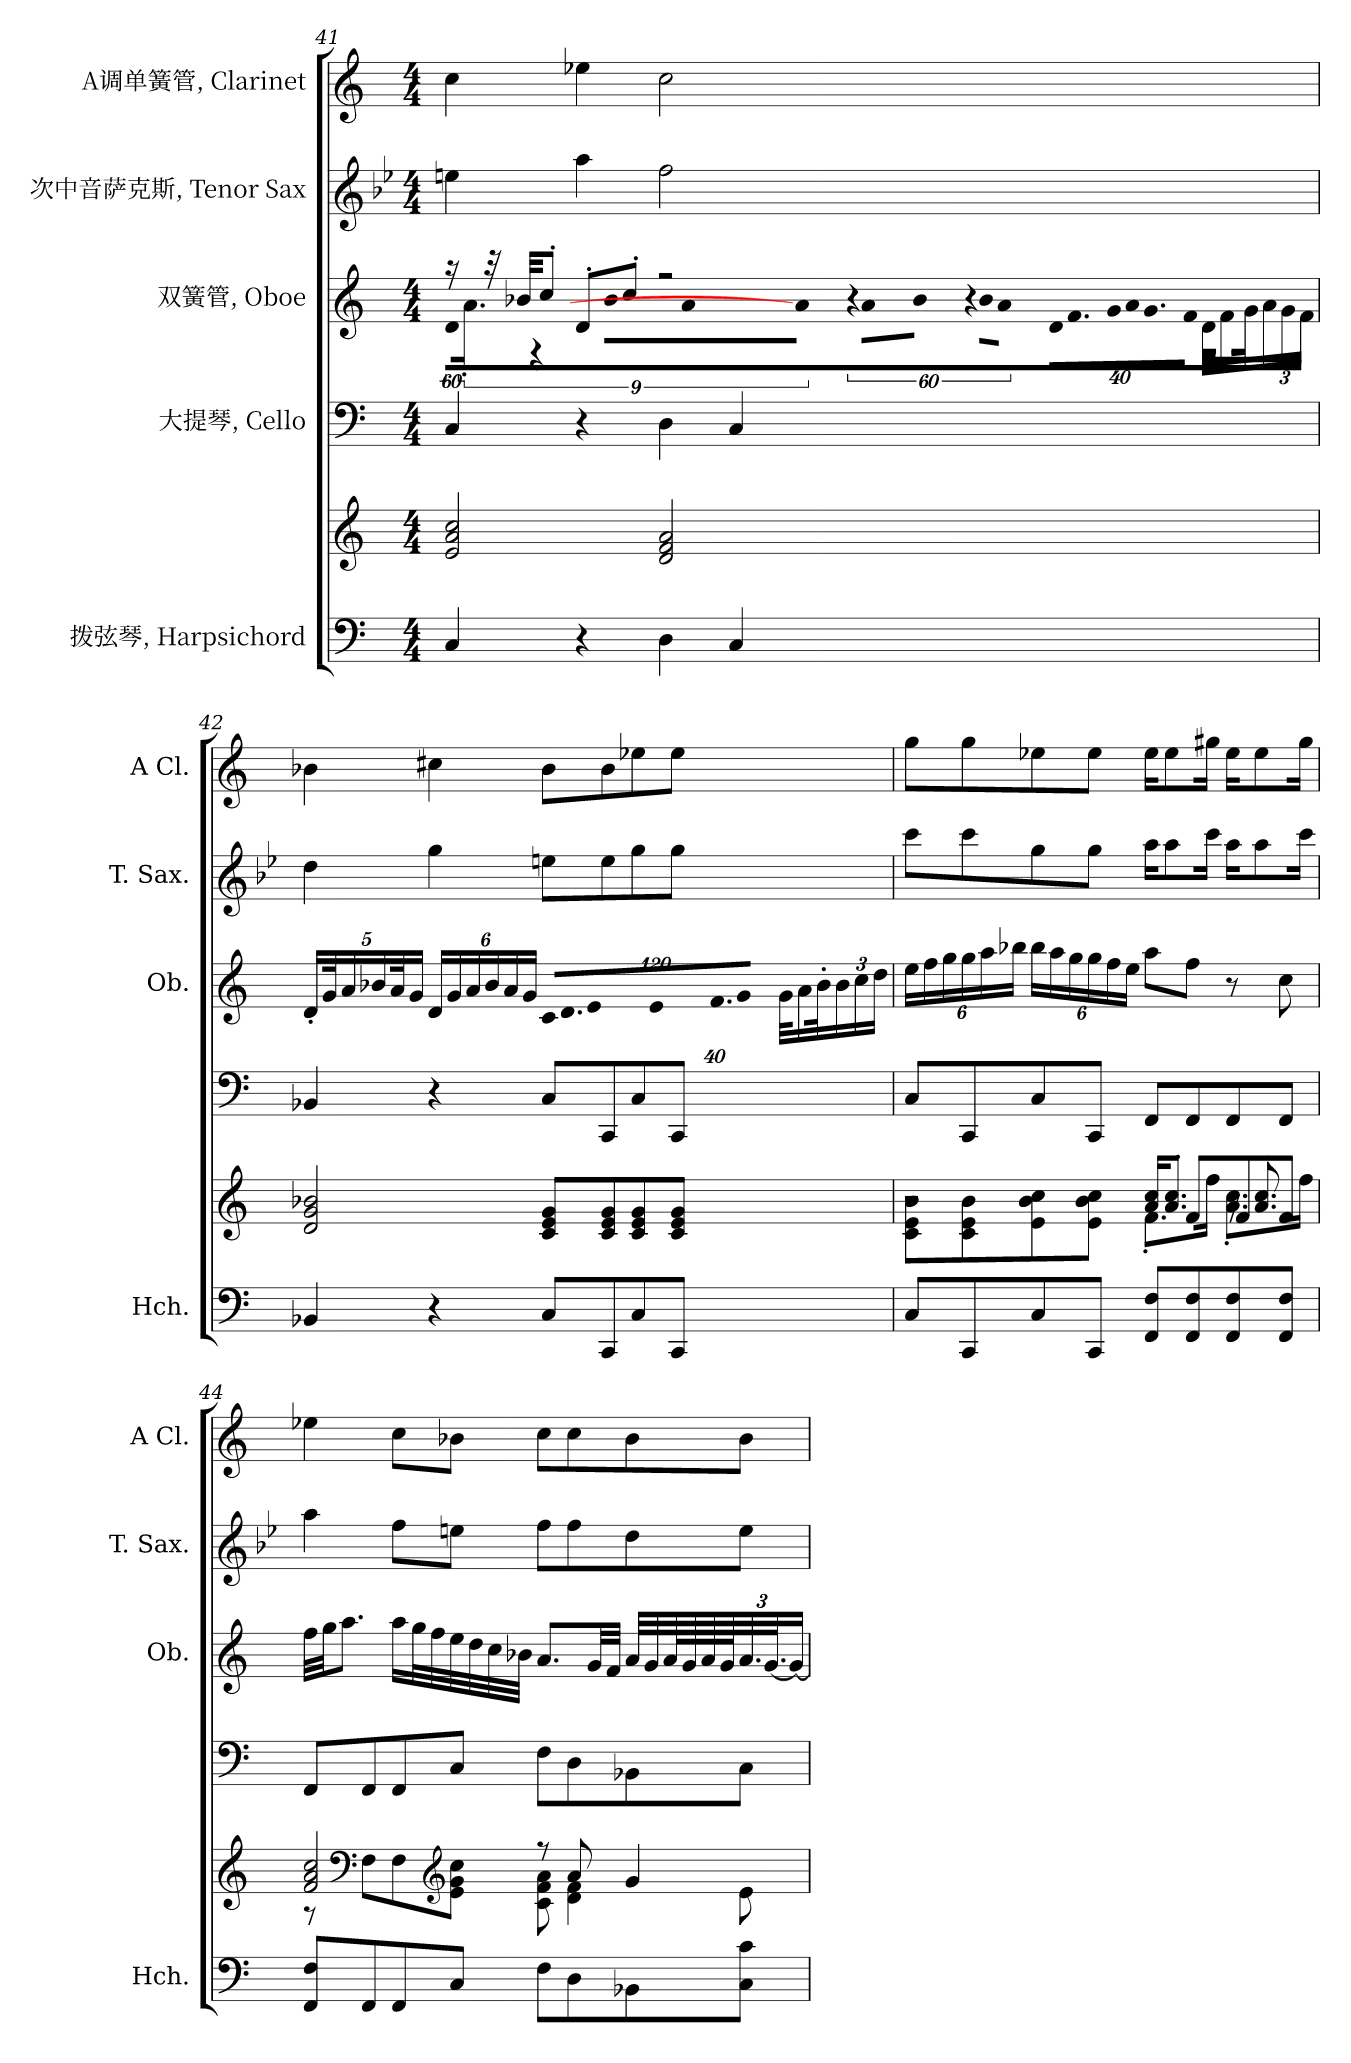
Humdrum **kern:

**kern	**kern	**kern	**kern	**kern	**kern
*part5	*part5	*part4	*part3	*part2	*part1
*staff6	*staff5	*staff4	*staff3	*staff2	*staff1
*I"拨弦琴, Harpsichord	*	*I"大提琴, Cello	*I"双簧管, Oboe	*I"次中音萨克斯, Tenor Sax	*I"A调单簧管, Clarinet
*I'Hch.	*	*	*I'Ob.	*I'T. Sax.	*I'A Cl.
!!LO:PB:g=z
*clefF4	*clefG2	*clefF4	*clefG2	*clefG2	*clefG2
*	*	*	*	*ITrd8c14	*ITrd2c3
*k[]	*k[]	*k[]	*k[]	*k[b-e-]	*k[f#c#g#]
*M4/4	*M4/4	*M4/4	*M4/4	*M4/4	*M4/4
=41	=41	=41	=41	=41	=41
*	*	*	*^	*	*
!	!	!	!	!LO:N:vis=32	!	!
4C/	2e/ 2a/ 2cc/	4C/	16r	1920%53d\KLL	4en\	4a\
.	.	.	.	18.a'\JJ	.	.
.	.	.	32r	.	.	.
.	.	.	32b-X/KKL	.	.	.
!	!	!	!	!LO:N:vis=16	!	!
.	.	.	.	1920%107r	.	.
.	.	.	8cc'/J	.	.	.
!	!	!	!	!LO:N:vis=32	!	!
.	.	.	.	1920%53b-\LLL	.	.
!	!	!	!	!LO:N:vis=32	!	!
.	.	.	.	[1920%53a\	.	.
.	.	.	.	1920ryy	.	.
!	!	!	!	!LO:N:vis=32	!	!
.	.	.	.	1920%53a\JJJ]	.	.
!	!	!	!	!LO:N:vis=32	!	!
4r	.	4r	8d'/L	1920%53r	4a\	4ccn\
!	!	!	!	!LO:N:vis=16	!	!
.	.	.	.	1920%107a\LL	.	.
!	!	!	!	!LO:N:vis=16	!	!
.	.	.	.	1920%107b-\JJ	.	.
.	.	.	8cc'/J	.	.	.
!	!	!	!	!LO:N:vis=32	!	!
.	.	.	.	1920%53r	.	.
!	!	!	!	!LO:N:vis=32	!	!
.	.	.	.	1920%53b-\KLL	.	.
!	!	!	!	!LO:N:vis=16	!	!
.	.	.	.	1920%107a\JJ	.	.
*	*	*	*	*Xbrackettup	*	*
!	!	!	!	!LO:N:vis=32	!	!
4D\	2d/ 2f/ 2a/	4D\	2r	640%23d\LLL	2f\	2a\
!	!	!	!	!LO:N:vis=32.	!	!
.	.	.	.	1920%103f\	.	.
!	!	!	!	!LO:N:vis=32	!	!
.	.	.	.	640%23g\	.	.
!	!	!	!	!LO:N:vis=32	!	!
.	.	.	.	640%23a\	.	.
!	!	!	!	!LO:N:vis=32.	!	!
.	.	.	.	1920%103g\	.	.
!	!	!	!	!LO:N:vis=32	!	!
.	.	.	.	640%23f\JJJ	.	.
4C/	.	4C/	.	.	.	.
.	.	.	.	32d\KLL	.	.
.	.	.	.	16f\	.	.
.	.	.	.	32g\K	.	.
.	.	.	.	24a\	.	.
.	.	.	.	24g\	.	.
.	.	.	.	24f\JJ	.	.
960ryy	960ryy	960ryy	960ryy	.	960ryy	960ryy
*	*	*	*v	*v	*	*
!!LO:LB:g=z
=42	=42	=42	=42	=42	=42
4BB-X/	2d/ 2g/ 2b-X/	4BB-X/	20d'/LL	4d\	4gn\
.	.	.	40g/K	.	.
.	.	.	20a/	.	.
.	.	.	20b-X/	.	.
.	.	.	40a/K	.	.
.	.	.	20g/JJ	.	.
4r	.	4r	24d/LL	4g\	4a#X\
.	.	.	24g/	.	.
.	.	.	24a/	.	.
.	.	.	24b-/	.	.
.	.	.	24a/	.	.
.	.	.	24g/JJ	.	.
!	!	!	!LO:N:vis=32	!	!
8C/L	8c/ 8e/ 8g/L	8C/L	640%23c/LLL	8en\L	8g\L
!	!	!	!LO:N:vis=32.	!	!
.	.	.	1920%103d/	.	.
!	!	!	!LO:N:vis=32	!	!
.	.	.	640%23e/	.	.
8CC/	8c/ 8e/ 8g/	8CC/	.	8e\	8g\
!	!	!	!LO:N:vis=32	!	!
.	.	.	640%23e/	.	.
!	!	!	!LO:N:vis=32.	!	!
.	.	.	1920%103f/	.	.
!	!	!	!LO:N:vis=32	!	!
.	.	.	640%23g/JJJ	.	.
8C/	8c/ 8e/ 8g/	8C/	.	8g\	8ccn\
.	.	.	32g\KLL	.	.
.	.	.	16a\	.	.
.	.	.	32b-'\K	.	.
8CC/J	8c/ 8e/ 8g/J	8CC/J	.	8g\J	8cc\J
.	.	.	24b-\	.	.
.	.	.	24cc\	.	.
.	.	.	24dd\JJ	.	.
960ryy	960ryy	960ryy	.	960ryy	960ryy
!!LO:PB:g=z
=43	=43	=43	=43	=43	=43
*	*^	*	*	*	*
*	*	*^	*	*	*	*
8C/L	2r	8c\ 8e\ 8b\L	2r	8C/L	24ee\LL	8cc\L	8ee\L
.	.	.	.	.	24ff\	.	.
.	.	.	.	.	24gg\	.	.
8CC/	.	8c\ 8e\ 8b\	.	8CC/	24gg\	8cc\	8ee\
.	.	.	.	.	24aa\	.	.
.	.	.	.	.	24bb-X\JJ	.	.
8C/	.	8e\ 8b\ 8cc\	.	8C/	24bb-\LL	8g\	8ccn\
.	.	.	.	.	24aa\	.	.
.	.	.	.	.	24gg\	.	.
8CC/J	.	8e\ 8b\ 8cc\J	.	8CC/J	24gg\	8g\J	8cc\J
.	.	.	.	.	24ff\	.	.
.	.	.	.	.	24ee\JJ	.	.
8FF/ 8F/L	16a/ 16cc/KL	8.f'\L	8r	8FF/L	8aa\L	16a\KL	16cc\KL
.	8.a/' 8.cc/'J	.	.	.	.	8a\	8cc\
8FF/ 8F/	.	.	8f/L	8FF/	8ff\J	.	.
.	.	16ff\Jk	.	.	.	16cc\Jk	16ee#X\Jk
8FF/ 8F/	16r	8.a\' 8.cc\'L	8f/	8FF/	8r	16a\KL	16cc\KL
.	8.a/' 8.cc/'	.	.	.	.	8a\	8cc\
8FF/ 8F/J	.	.	8f/J	8FF/J	8cc\	.	.
.	.	16ff\Jk	.	.	.	16cc\Jk	16ee#\Jk
*	*	*v	*v	*	*	*	*
!!LO:LB:g=z
=44	=44	=44	=44	=44	=44	=44
8FF/ 8F/L	2f/ 2a/ 2cc/	8r	8FF/L	32ff\LLL	4a\	4ccn\
.	.	.	.	32gg\JJ	.	.
.	.	.	.	8.aa\J	.	.
*	*clefF4	*	*	*	*	*
8FF/	.	8F\L	8FF/	.	.	.
8FF/	.	8F\	8FF/	16aa\LL	8f\L	8a\L
.	.	.	.	32gg\L	.	.
.	.	.	.	32ff\	.	.
*	*clefG2	*	*	*	*	*
8C/J	.	8e\ 8g\ 8cc\J	8C/J	32ee\	8en\J	8gn\J
.	.	.	.	32dd\	.	.
.	.	.	.	32cc\	.	.
.	.	.	.	32b-X\JJJ	.	.
8F\L	8r	8c\ 8f\ 8a\	8F\L	8.a/L	8f\L	8a\L
8D\	8a/	4d\ 4f\	8D\	.	8f\	8a\
.	.	.	.	32g/LL	.	.
.	.	.	.	32f/JJJ	.	.
8BB-X\	4g/	.	8BB-X\	32a/LLL	8d\	8g\
.	.	.	.	32g/	.	.
.	.	.	.	64a/L	.	.
.	.	.	.	64g/	.	.
.	.	.	.	64a/	.	.
.	.	.	.	64g/J	.	.
8C\ 8c\J	.	8e\	8C\J	48.a/	8e\J	8g\J
.	.	.	.	[48.g/J	.	.
.	.	.	.	16g/JJ_	.	.
*	*v	*v	*	*	*	*
=	=	=	=	=	=
*-	*-	*-	*-	*-	*-
